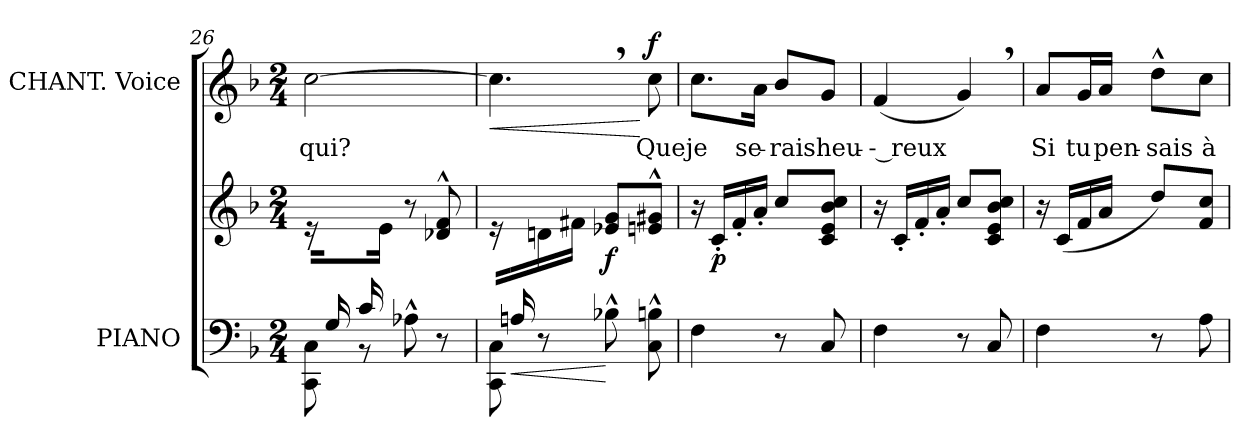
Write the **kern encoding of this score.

**kern	**kern	**dynam	**kern	**text	**dynam
*part2	*part2	*part2	*part1	*part1	*part1
*staff3	*staff2	*staff2/3	*staff1	*staff1	*staff1
*I"PIANO	*	*	*I"CHANT. Voice	*	*
*I'Pno	*	*	*	*	*
*clefF4	*clefG2	*	*clefG2	*	*
*k[b-]	*k[b-]	*	*k[b-]	*	*
*M2/4	*M2/4	*	*M2/4	*	*
=26	=26	=26	=26	=26	=26
*^	*	*	*	*	*
16ryy	8CC\ 8C\	16r	.	[2cc\	qui?	.
16G/LL	.	8ryy	.	.	.	.
16c/	8r	.	.	.	.	.
4ryy	.	16e\JJ	.	.	.	.
.	8A-X^^\	8r	.	.	.	.
.	8r	8d-X/^^ 8f/^^	.	.	.	.
16ryy	.	.	.	.	.	.
=27	=27	=27	=27	=27	=27	=27
!	!	!	!	!	!	!LO:HP:b
16ryy	8CC\ 8C\	16r	.	4.cc,\]	.	<
!	!	!	!LO:HP:b=2	!	!	!
16An/LL	.	16ryy	<	.	.	.
4.ryy	8r	16dn\	.	.	.	.
.	.	16f#X\JJ	.	.	.	.
!	!	!	!LO:DY:n=1:b	!	!	!
.	8B-X^^\	8e-X/ 8g/L	[ f	.	.	.
!	!	!	!	!	!	!LO:DY:n=1:a
.	8C\^^ 8Bn\^^	8en/^^ 8g#X/^^J	.	8cc\	Que	[ f
*v	*v	*	*	*	*	*
=28	=28	=28	=28	=28	=28
4F\	16r	.	8.cc\L	je	.
!	!	!LO:DY:b	!	!	!
.	16c'/LL	p	.	.	.
.	16f'/	.	.	.	.
.	16a'/JJ	.	16a\Jk	se-	.
8r	8cc/L	.	8b-/L	-rais	.
8C/	8c/ 8e/ 8b-/ 8cc/J	.	8g/J	heu-	.
=29	=29	=29	=29	=29	=29
4F\	16r	.	(4f/	-- reux	.
.	16c'/LL	.	.	.	.
.	16f'/	.	.	.	.
.	16a'/JJ	.	.	.	.
8r	8cc/L	.	4g,/)	.	.
8C/	8c/ 8e/ 8b-/ 8cc/J	.	.	.	.
=30	=30	=30	=30	=30	=30
4F\	16r	.	8a/L	Si	.
.	(16c/LL	.	.	.	.
.	16f/	.	16g/L	tu	.
.	16a/JJ	.	16a/JJ	pen-	.
8r	8dd/L)	.	8dd^^\L	-sais	.
8A\	8f/ 8cc/J	.	8cc\J	à	.
=	=	=	=	=	=
*-	*-	*-	*-	*-	*-
